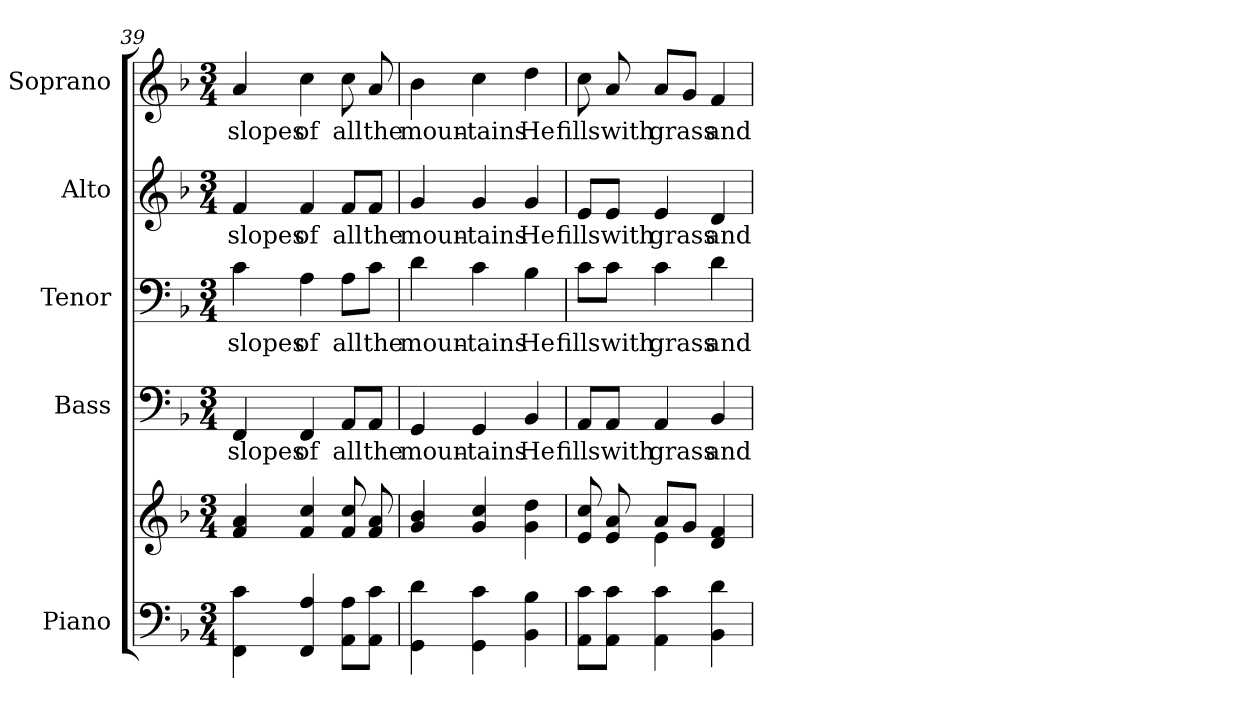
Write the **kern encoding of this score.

**kern	**kern	**kern	**text	**kern	**text	**kern	**text	**kern	**text
*part5	*part5	*part4	*part4	*part3	*part3	*part2	*part2	*part1	*part1
*staff6	*staff5	*staff4	*staff4	*staff3	*staff3	*staff2	*staff2	*staff1	*staff1
*I"Piano	*	*I"Bass	*	*I"Tenor	*	*I"Alto	*	*I"Soprano	*
*I'Pno.	*	*I'B.	*	*I'T.	*	*I'A.	*	*I'S.	*
!!LO:PB:g=z
*clefF4	*clefG2	*clefF4	*	*clefF4	*	*clefG2	*	*clefG2	*
*k[b-]	*k[b-]	*k[b-]	*	*k[b-]	*	*k[b-]	*	*k[b-]	*
*F:	*F:	*F:	*	*F:	*	*F:	*	*F:	*
*M3/4	*M3/4	*M3/4	*	*M3/4	*	*M3/4	*	*M3/4	*
=39	=39	=39	=39	=39	=39	=39	=39	=39	=39
!	!	!	!LO:LY:b:color=#000000	!	!	!	!	!	!
!	!	!	!	!	!LO:LY:b:color=#000000	!	!	!	!
!	!	!	!	!	!	!	!LO:LY:b:color=#000000	!	!
!	!	!	!	!	!	!	!	!	!LO:LY:b:color=#000000
4FFi\ 4ci	4fi/ 4ai	4FFi/	slopes	4ci\	slopes	4fi/	slopes	4ai/	slopes
!	!	!	!LO:LY:b:color=#000000	!	!	!	!	!	!
!	!	!	!	!	!LO:LY:b:color=#000000	!	!	!	!
!	!	!	!	!	!	!	!LO:LY:b:color=#000000	!	!
!	!	!	!	!	!	!	!	!	!LO:LY:b:color=#000000
4FFi/ 4Ai	4fi/ 4cci	4FFi/	of	4Ai\	of	4fi/	of	4cci\	of
!	!	!	!LO:LY:b:color=#000000	!	!	!	!	!	!
!	!	!	!	!	!LO:LY:b:color=#000000	!	!	!	!
!	!	!	!	!	!	!	!LO:LY:b:color=#000000	!	!
!	!	!	!	!	!	!	!	!	!LO:LY:b:color=#000000
8AAi\ 8Ai\L	8fi/ 8cci	8AAi/L	all	8Ai\L	all	8fi/L	all	8cci\	all
!	!	!	!LO:LY:b:color=#000000	!	!	!	!	!	!
!	!	!	!	!	!LO:LY:b:color=#000000	!	!	!	!
!	!	!	!	!	!	!	!LO:LY:b:color=#000000	!	!
!	!	!	!	!	!	!	!	!	!LO:LY:b:color=#000000
8AAi\ 8ci\J	8fi/ 8ai	8AAi/J	the	8ci\J	the	8fi/J	the	8ai/	the
=40	=40	=40	=40	=40	=40	=40	=40	=40	=40
!	!	!	!LO:LY:b:color=#000000	!	!	!	!	!	!
!	!	!	!	!	!LO:LY:b:color=#000000	!	!	!	!
!	!	!	!	!	!	!	!LO:LY:b:color=#000000	!	!
!	!	!	!	!	!	!	!	!	!LO:LY:b:color=#000000
4GGi\ 4di	4gi/ 4b-i	4GGi/	moun-	4di\	moun-	4gi/	moun-	4b-i\	moun-
!	!	!	!LO:LY:b:color=#000000	!	!	!	!	!	!
!	!	!	!	!	!LO:LY:b:color=#000000	!	!	!	!
!	!	!	!	!	!	!	!LO:LY:b:color=#000000	!	!
!	!	!	!	!	!	!	!	!	!LO:LY:b:color=#000000
4GGi\ 4ci	4gi/ 4cci	4GGi/	-tains	4ci\	-tains	4gi/	-tains	4cci\	-tains
!	!	!	!LO:LY:b:color=#000000	!	!	!	!	!	!
!	!	!	!	!	!LO:LY:b:color=#000000	!	!	!	!
!	!	!	!	!	!	!	!LO:LY:b:color=#000000	!	!
!	!	!	!	!	!	!	!	!	!LO:LY:b:color=#000000
4BB-i\ 4B-i	4gi\ 4ddi	4BB-i/	He	4B-i\	He	4gi/	He	4ddi\	He
!!LO:PB:g=z
=41	=41	=41	=41	=41	=41	=41	=41	=41	=41
*	*^	*	*	*	*	*	*	*	*
!	!	!	!	!LO:LY:b:color=#000000	!	!	!	!	!	!
!	!	!	!	!	!	!LO:LY:b:color=#000000	!	!	!	!
!	!	!	!	!	!	!	!	!LO:LY:b:color=#000000	!	!
!	!	!	!	!	!	!	!	!	!	!LO:LY:b:color=#000000
8AAi\ 8ci\L	8ei/ 8cci	4ryy	8AAi/L	fills	8ci\L	fills	8ei/L	fills	8cci\	fills
!	!	!	!	!LO:LY:b:color=#000000	!	!	!	!	!	!
!	!	!	!	!	!	!LO:LY:b:color=#000000	!	!	!	!
!	!	!	!	!	!	!	!	!LO:LY:b:color=#000000	!	!
!	!	!	!	!	!	!	!	!	!	!LO:LY:b:color=#000000
8AAi\ 8ci\J	8ei/ 8ai	.	8AAi/J	with	8ci\J	with	8ei/J	with	8ai/	with
!	!	!	!	!LO:LY:b:color=#000000	!	!	!	!	!	!
!	!	!	!	!	!	!LO:LY:b:color=#000000	!	!	!	!
!	!	!	!	!	!	!	!	!LO:LY:b:color=#000000	!	!
!	!	!	!	!	!	!	!	!	!	!LO:LY:b:color=#000000
4AAi\ 4ci	8ai/L	4ei\	4AAi/	grass	4ci\	grass	4ei/	grass	8ai/L	grass
.	8gi/J	.	.	.	.	.	.	.	8gi/J	.
!	!	!	!	!LO:LY:b:color=#000000	!	!	!	!	!	!
!	!	!	!	!	!	!LO:LY:b:color=#000000	!	!	!	!
!	!	!	!	!	!	!	!	!LO:LY:b:color=#000000	!	!
!	!	!	!	!	!	!	!	!	!	!LO:LY:b:color=#000000
4BB-i\ 4di	4di/ 4fi	4ryy	4BB-i/	and	4di\	and	4di/	and	4fi/	and
*	*v	*v	*	*	*	*	*	*	*	*
=	=	=	=	=	=	=	=	=	=
*-	*-	*-	*-	*-	*-	*-	*-	*-	*-
